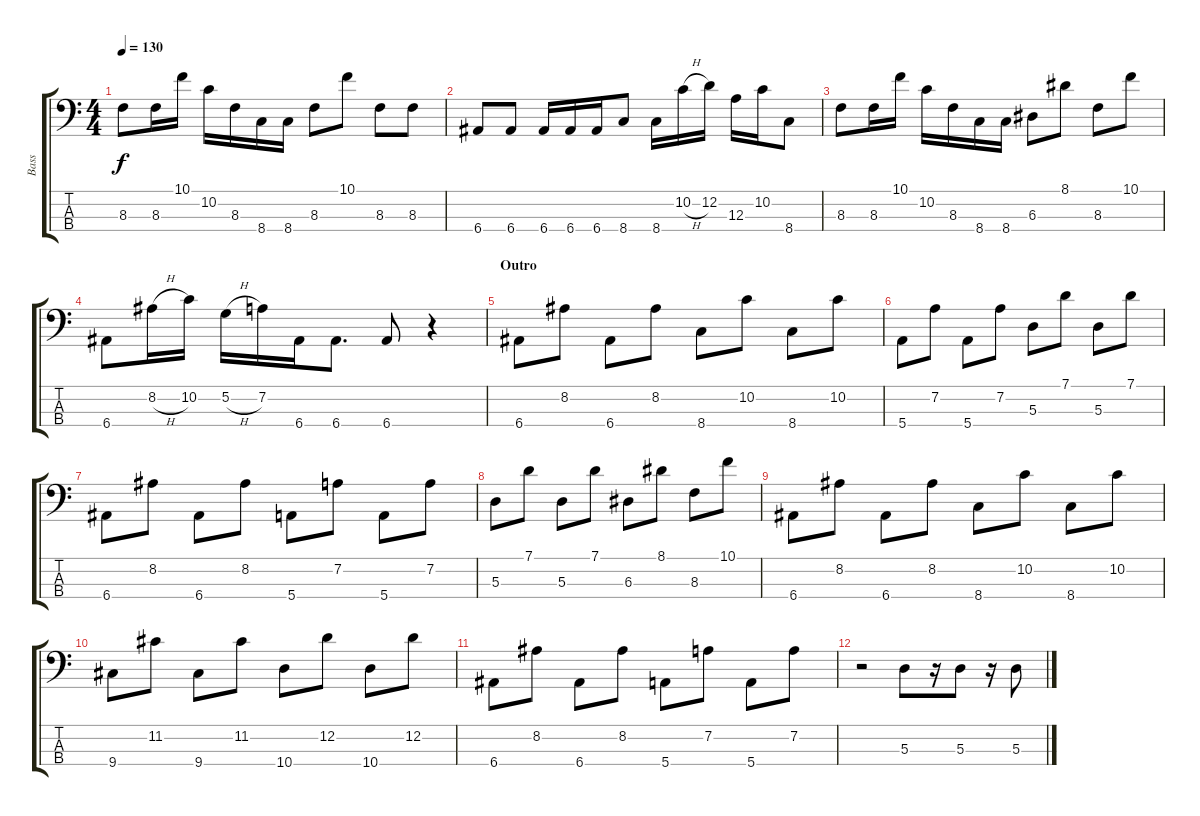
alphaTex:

\track ("Bass" "Bass") {instrument electricbassfinger}
\staff {score tabs}
\tuning (G2 D2 A1 E1) {hide}
\ts (4 4)
\tempo 130
\clef f4
\ks c
8.3.8{dy f} 8.3.16 10.1.16 10.2.16 8.3.16 8.4.16 8.4.16 8.3.8 10.1.8 8.3.8 8.3.8 |
6.4.8 6.4.8 6.4.16 6.4.16 6.4.16 8.4.8 8.4.16 10.2{h}.16 12.2.16 12.3.16 10.2.16 8.4.8 |
8.3.8 8.3.16 10.1.16 10.2.16 8.3.16 8.4.16 8.4.16 6.3.8 8.1.8 8.3.8 10.1.8 |
6.4.8 8.2{h}.16 10.2.16 5.2{h}.16 7.2.16 6.4.16 6.4.8{d} 6.4.8 r.4 |
\section ("" "Outro")
6.4.8 8.2.8 6.4.8 8.2.8 8.4.8 10.2.8 8.4.8 10.2.8 |
5.4.8 7.2.8 5.4.8 7.2.8 5.3.8 7.1.8 5.3.8 7.1.8 |
6.4.8 8.2.8 6.4.8 8.2.8 5.4.8 7.2.8 5.4.8 7.2.8 |
5.3.8 7.1.8 5.3.8 7.1.8 6.3.8 8.1.8 8.3.8 10.1.8 |
6.4.8 8.2.8 6.4.8 8.2.8 8.4.8 10.2.8 8.4.8 10.2.8 |
9.4.8 11.2.8 9.4.8 11.2.8 10.4.8 12.2.8 10.4.8 12.2.8 |
6.4.8 8.2.8 6.4.8 8.2.8 5.4.8 7.2.8 5.4.8 7.2.8 |
r.2 5.3.8 r.16 5.3.8 r.16 5.3.8
